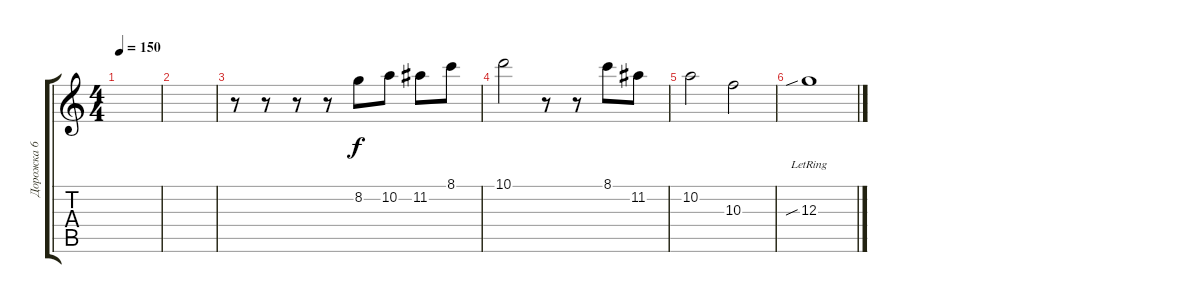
\track ("Дорожка 6" "Дорожка 6") {instrument distortionguitar}
\staff {score tabs}
\tuning (E4 B3 G3 D3 A2 E2) {hide}
\ts (4 4)
\tempo 150
\clef g2
\ks c
|
|
r.8 r.8 r.8 r.8 8.2.8 10.2.8 11.2.8 8.1.8 |
10.1.2 r.8 r.8 8.1.8 11.2.8 |
10.2.2 10.3.2 |
12.3{sib lr}.1
